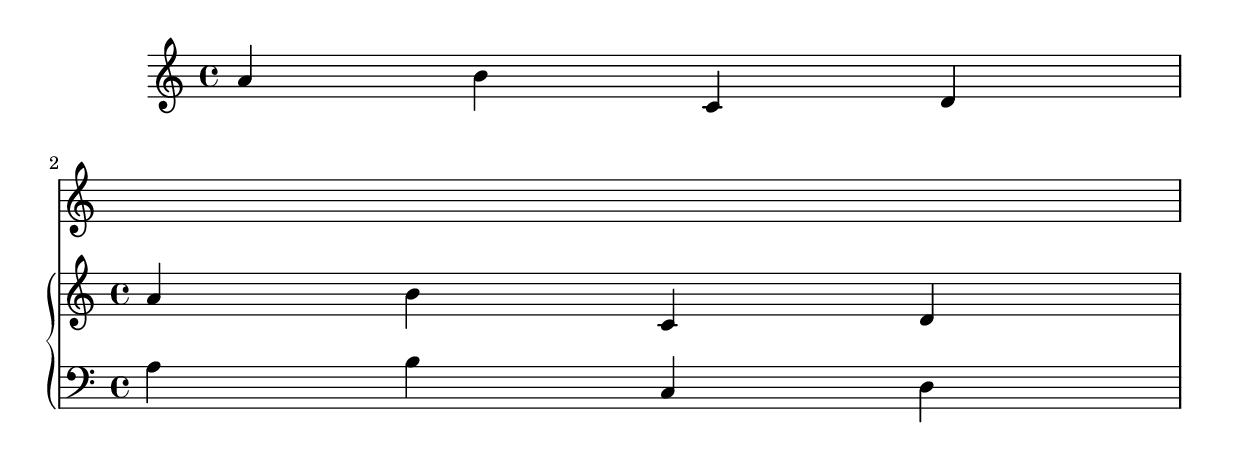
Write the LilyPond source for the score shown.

\version "1.3.148"

\header  {
texidoc = "a staff should really die, if no one's referencing it."
}
\score {
 {
    \context Staff = q {
      \notes { a' b' c' d' }
    }

    \break

    \context PianoStaff <
      \context Staff = i {
        \notes { a' b' c' d' }
      }
      \context Staff = ii {
        \notes { \clef "bass" a b c d }
      }
    >
  }
}
